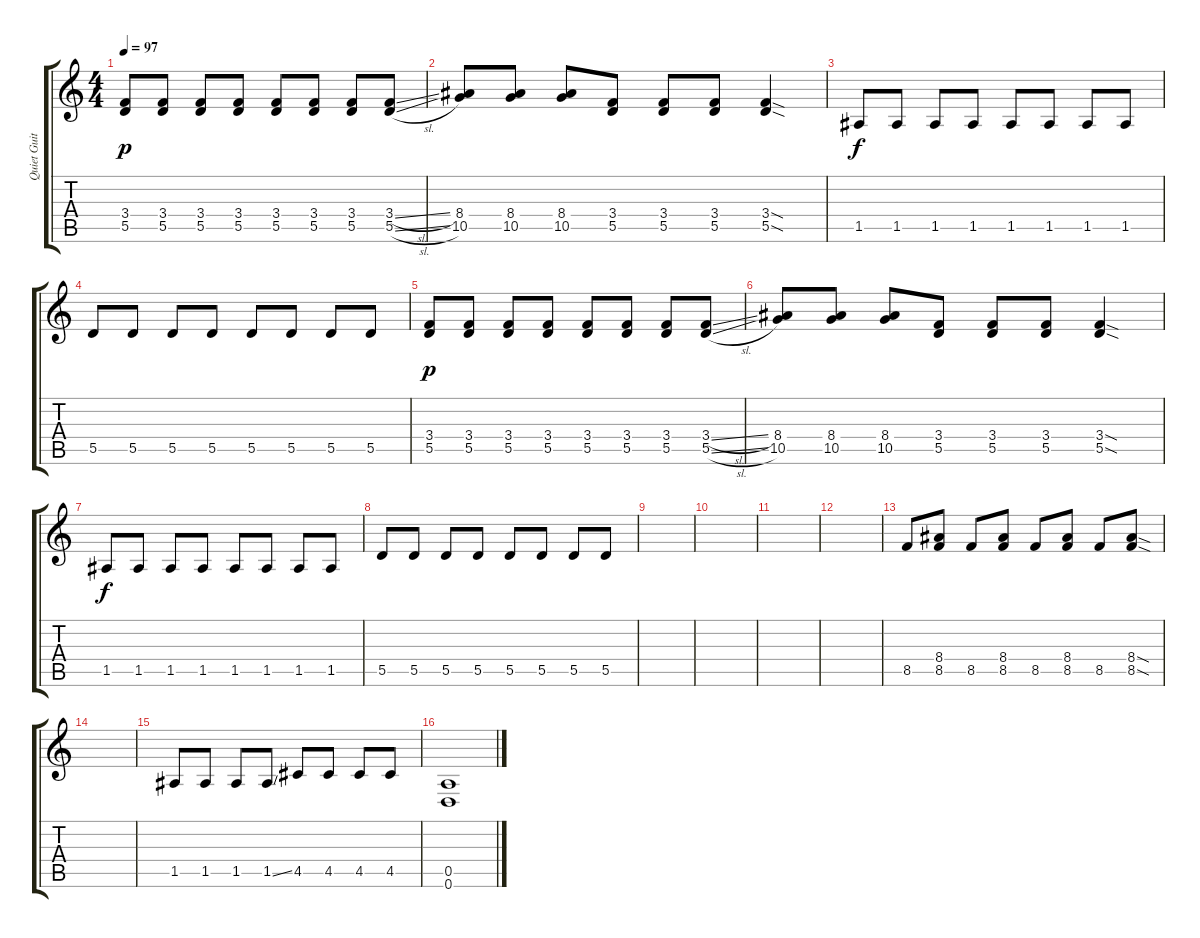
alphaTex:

\track ("Quiet Guitar 2" "Quiet Guit") {instrument acousticguitarnylon}
\staff {score tabs}
\tuning (E4 B3 G3 D3 A2 D2) {hide}
\ts (4 4)
\tempo 97
\clef g2
\ks c
(3.4 5.5).8{dy p volume 15} (3.4 5.5).8 (3.4 5.5).8 (3.4 5.5).8 (3.4 5.5).8 (3.4 5.5).8 (3.4 5.5).8 (3.4{sl} 5.5{sl}).8 |
(8.4 10.5).8 (8.4 10.5).8 (8.4 10.5).8 (3.4 5.5).8 (3.4 5.5).8 (3.4 5.5).8 (3.4{sod} 5.5{sod}).4 |
1.5.8{dy f volume 9} 1.5.8 1.5.8 1.5.8 1.5.8 1.5.8 1.5.8 1.5.8 |
5.5.8 5.5.8 5.5.8 5.5.8 5.5.8 5.5.8 5.5.8 5.5.8 |
(3.4 5.5).8{dy p volume 15} (3.4 5.5).8 (3.4 5.5).8 (3.4 5.5).8 (3.4 5.5).8 (3.4 5.5).8 (3.4 5.5).8 (3.4{sl} 5.5{sl}).8 |
(8.4 10.5).8 (8.4 10.5).8 (8.4 10.5).8 (3.4 5.5).8 (3.4 5.5).8 (3.4 5.5).8 (3.4{sod} 5.5{sod}).4 |
1.5.8{dy f volume 9} 1.5.8 1.5.8 1.5.8 1.5.8 1.5.8 1.5.8 1.5.8 |
5.5.8 5.5.8 5.5.8 5.5.8 5.5.8 5.5.8 5.5.8 5.5.8 |
|
|
|
|
8.5.8 (8.4 8.5).8 8.5.8 (8.4 8.5).8 8.5.8 (8.4 8.5).8 8.5.8 (8.4{sod} 8.5{sod}).8 |
|
1.5.8 1.5.8 1.5.8 1.5{ss}.8 4.5.8 4.5.8 4.5.8 4.5.8 |
(0.5 0.6).1
